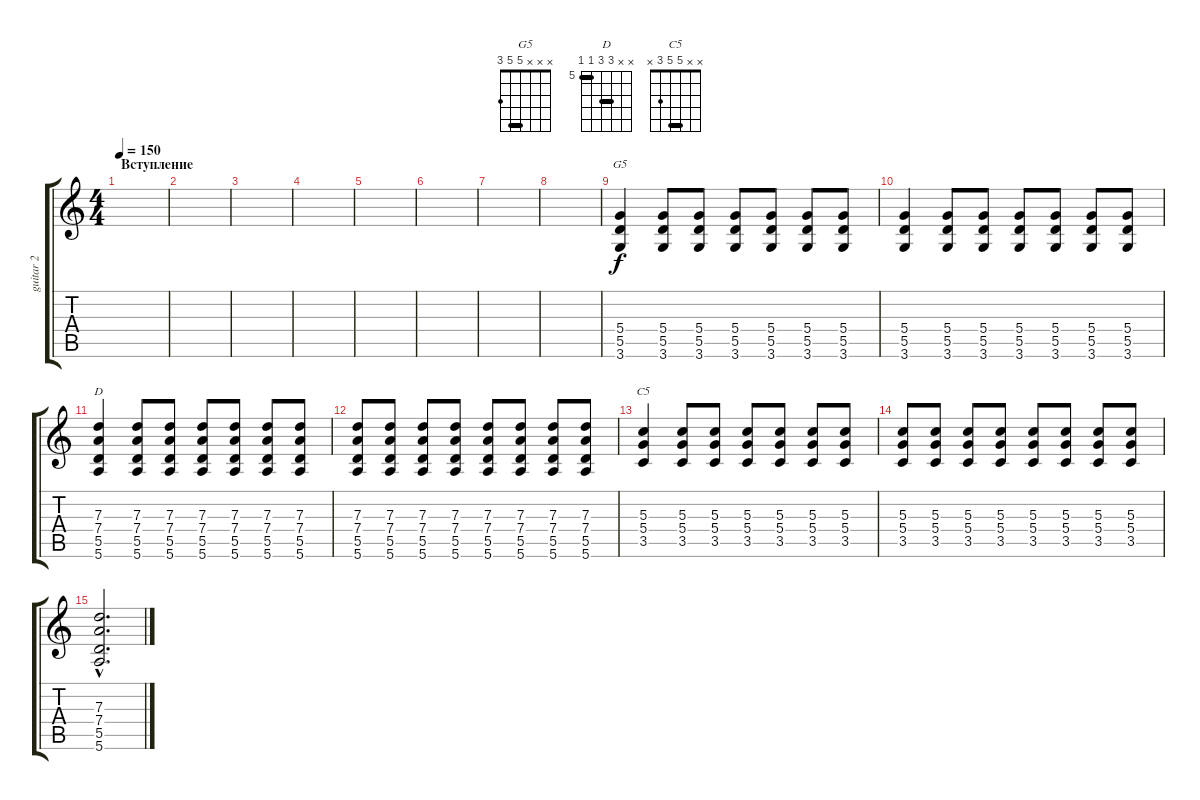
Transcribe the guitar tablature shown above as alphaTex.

\track ("guitar 2" "guitar 2") {instrument distortionguitar}
\staff {score tabs}
\tuning (E4 B3 G3 D3 A2 E2) {hide}
\chord ("G5" x x x 5 5 3) {barre 5}
\chord ("D" x x 7 7 5 5) {firstfret 5 barre (5 7)}
\chord ("C5" x x 5 5 3 x) {barre 5}
\ts (4 4)
\section ("" "Вступление")
\tempo 150
\clef g2
\ks c
|
|
|
|
|
|
|
|
(5.4 5.5 3.6).4{ch "G5"} (5.4 5.5 3.6).8 (5.4 5.5 3.6).8 (5.4 5.5 3.6).8 (5.4 5.5 3.6).8 (5.4 5.5 3.6).8 (5.4 5.5 3.6).8 |
(5.4 5.5 3.6).4 (5.4 5.5 3.6).8 (5.4 5.5 3.6).8 (5.4 5.5 3.6).8 (5.4 5.5 3.6).8 (5.4 5.5 3.6).8 (5.4 5.5 3.6).8 |
(7.3 7.4 5.5 5.6).4{ch "D"} (7.3 7.4 5.5 5.6).8 (7.3 7.4 5.5 5.6).8 (7.3 7.4 5.5 5.6).8 (7.3 7.4 5.5 5.6).8 (7.3 7.4 5.5 5.6).8 (7.3 7.4 5.5 5.6).8 |
(7.3 7.4 5.5 5.6).8 (7.3 7.4 5.5 5.6).8 (7.3 7.4 5.5 5.6).8 (7.3 7.4 5.5 5.6).8 (7.3 7.4 5.5 5.6).8 (7.3 7.4 5.5 5.6).8 (7.3 7.4 5.5 5.6).8 (7.3 7.4 5.5 5.6).8 |
(5.3 5.4 3.5).4{ch "C5"} (5.3 5.4 3.5).8 (5.3 5.4 3.5).8 (5.3 5.4 3.5).8 (5.3 5.4 3.5).8 (5.3 5.4 3.5).8 (5.3 5.4 3.5).8 |
(5.3 5.4 3.5).8 (5.3 5.4 3.5).8 (5.3 5.4 3.5).8 (5.3 5.4 3.5).8 (5.3 5.4 3.5).8 (5.3 5.4 3.5).8 (5.3 5.4 3.5).8 (5.3 5.4 3.5).8 |
(7.3{hac} 7.4{hac} 5.5{hac} 5.6{hac}).2{d}
